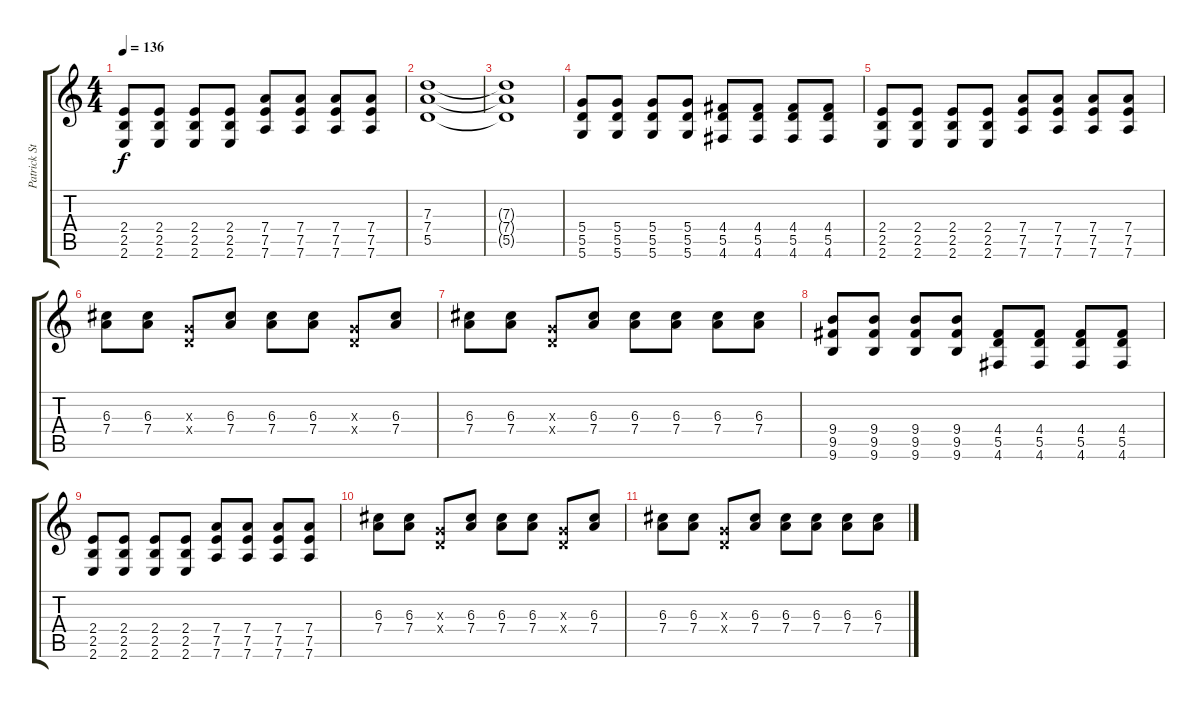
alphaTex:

\track ("Patrick Stumph (Rythmn Guitar)" "Patrick St") {instrument overdrivenguitar}
\staff {score tabs}
\tuning (E4 B3 G3 D3 A2 D2) {hide}
\ts (4 4)
\tempo 136
\clef g2
\ks c
(2.4 2.5 2.6).8{dy f} (2.4 2.5 2.6).8 (2.4 2.5 2.6).8 (2.4 2.5 2.6).8 (7.4 7.5 7.6).8 (7.4 7.5 7.6).8 (7.4 7.5 7.6).8 (7.4 7.5 7.6).8 |
(7.3 7.4 5.5).1 |
(7.3{t} 7.4{t} 5.5{t}).1 |
(5.4 5.5 5.6).8 (5.4 5.5 5.6).8 (5.4 5.5 5.6).8 (5.4 5.5 5.6).8 (4.4 5.5 4.6).8 (4.4 5.5 4.6).8 (4.4 5.5 4.6).8 (4.4 5.5 4.6).8 |
(2.4 2.5 2.6).8 (2.4 2.5 2.6).8 (2.4 2.5 2.6).8 (2.4 2.5 2.6).8 (7.4 7.5 7.6).8 (7.4 7.5 7.6).8 (7.4 7.5 7.6).8 (7.4 7.5 7.6).8 |
(6.3 7.4).8 (6.3 7.4).8 (0.3{x} 0.4{x}).8 (6.3 7.4).8 (6.3 7.4).8 (6.3 7.4).8 (0.3{x} 0.4{x}).8 (6.3 7.4).8 |
(6.3 7.4).8 (6.3 7.4).8 (0.3{x} 0.4{x}).8 (6.3 7.4).8 (6.3 7.4).8 (6.3 7.4).8 (6.3 7.4).8 (6.3 7.4).8 |
(9.4 9.5 9.6).8 (9.4 9.5 9.6).8 (9.4 9.5 9.6).8 (9.4 9.5 9.6).8 (4.4 5.5 4.6).8 (4.4 5.5 4.6).8 (4.4 5.5 4.6).8 (4.4 5.5 4.6).8 |
(2.4 2.5 2.6).8 (2.4 2.5 2.6).8 (2.4 2.5 2.6).8 (2.4 2.5 2.6).8 (7.4 7.5 7.6).8 (7.4 7.5 7.6).8 (7.4 7.5 7.6).8 (7.4 7.5 7.6).8 |
(6.3 7.4).8 (6.3 7.4).8 (0.3{x} 0.4{x}).8 (6.3 7.4).8 (6.3 7.4).8 (6.3 7.4).8 (0.3{x} 0.4{x}).8 (6.3 7.4).8 |
(6.3 7.4).8 (6.3 7.4).8 (0.3{x} 0.4{x}).8 (6.3 7.4).8 (6.3 7.4).8 (6.3 7.4).8 (6.3 7.4).8 (6.3 7.4).8
